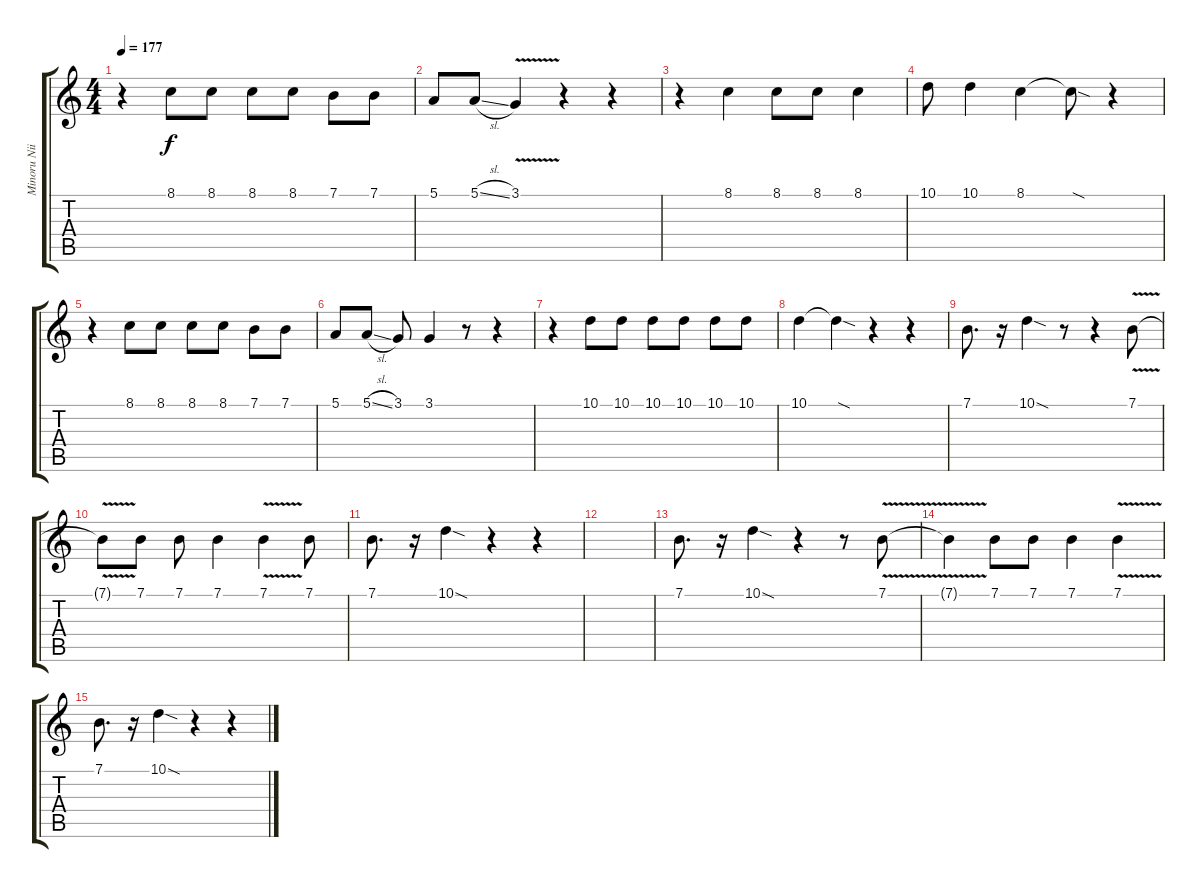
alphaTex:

\track ("Minoru Niihara" "Minoru Nii") {instrument violin}
\staff {score tabs}
\tuning (E4 B3 G3 D3 A2 E2) {hide}
\ts (4 4)
\tempo 177
\clef g2
\ks c
r.4{dy f} 8.1.8 8.1.8 8.1.8 8.1.8 7.1.8 7.1.8 |
5.1.8 5.1{sl}.8 3.1{v}.4 r.4 r.4 |
r.4 8.1.4 8.1.8 8.1.8 8.1.4 |
10.1.8 10.1.4 8.1.4 8.1{sod t}.8 r.4 |
r.4 8.1.8 8.1.8 8.1.8 8.1.8 7.1.8 7.1.8 |
5.1.8 5.1{sl}.8 3.1.8 3.1.4 r.8 r.4 |
r.4 10.1.8 10.1.8 10.1.8 10.1.8 10.1.8 10.1.8 |
10.1.4 10.1{sod t}.4 r.4 r.4 |
7.1.8{d} r.16 10.1{sod}.4 r.8 r.4 7.1{v}.8 |
7.1{t}.8 7.1.8 7.1.8 7.1.4 7.1{v}.4 7.1.8 |
7.1.8{d} r.16 10.1{sod}.4 r.4 r.4 |
|
7.1.8{d} r.16 10.1{sod}.4 r.4 r.8 7.1{v}.8 |
7.1{t}.4 7.1.8 7.1.8 7.1.4 7.1{v}.4 |
7.1.8{d} r.16 10.1{sod}.4 r.4 r.4
